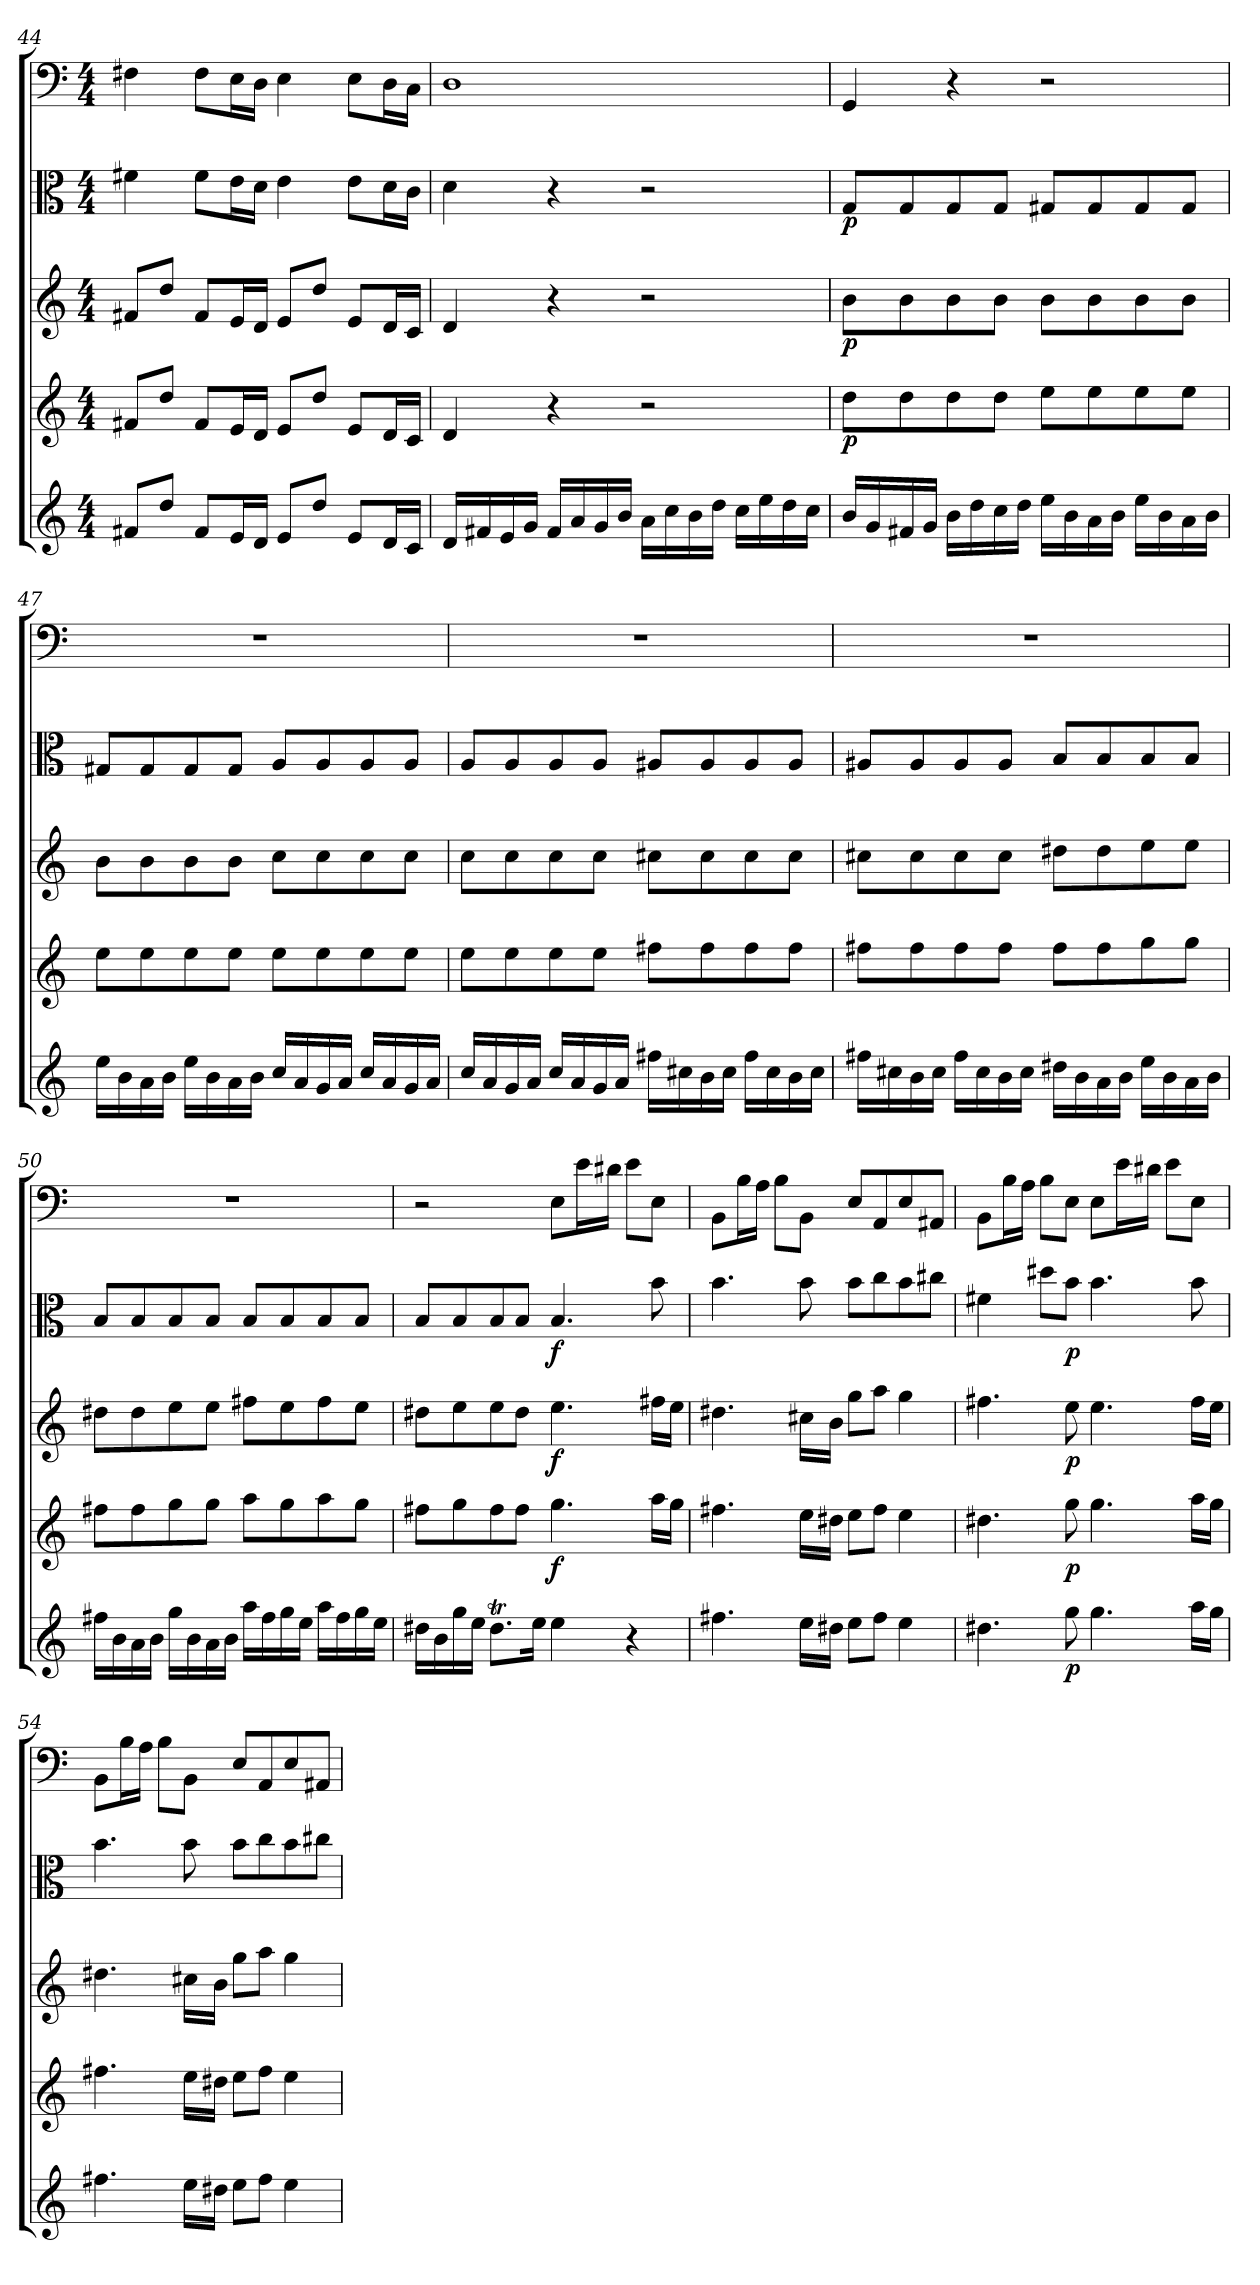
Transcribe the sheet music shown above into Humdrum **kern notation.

**kern	**dynam	**kern	**dynam	**kern	**dynam	**kern	**dynam	**kern
*part5	*part5	*part4	*part4	*part3	*part3	*part2	*part2	*part1
*staff5	*staff5	*staff4	*staff4	*staff3	*staff3	*staff2	*staff2	*staff1
*clefG2	*	*clefG2	*	*clefG2	*	*clefC3	*	*clefF4
*k[]	*	*k[]	*	*k[]	*	*k[]	*	*k[]
*C:	*	*C:	*	*C:	*	*C:	*	*C:
*M4/4	*	*M4/4	*	*M4/4	*	*M4/4	*	*M4/4
=44	=44	=44	=44	=44	=44	=44	=44	=44
8f#X/L	.	8f#X/L	.	8f#X/L	.	4f#X\	.	4F#X\
8dd/J	.	8dd/J	.	8dd/J	.	.	.	.
8f#/L	.	8f#/L	.	8f#/L	.	8f#\L	.	8F#\L
16e/L	.	16e/L	.	16e/L	.	16e\L	.	16E\L
16d/JJ	.	16d/JJ	.	16d/JJ	.	16d\JJ	.	16D\JJ
8e/L	.	8e/L	.	8e/L	.	4e\	.	4E\
8dd/J	.	8dd/J	.	8dd/J	.	.	.	.
8e/L	.	8e/L	.	8e/L	.	8e\L	.	8E\L
16d/L	.	16d/L	.	16d/L	.	16d\L	.	16D\L
16c/JJ	.	16c/JJ	.	16c/JJ	.	16c\JJ	.	16C\JJ
=45	=45	=45	=45	=45	=45	=45	=45	=45
16d/LL	.	4d/	.	4d/	.	4d\	.	1D\
16f#X/	.	.	.	.	.	.	.	.
16e/	.	.	.	.	.	.	.	.
16g/JJ	.	.	.	.	.	.	.	.
16f#/LL	.	4r	.	4r	.	4r	.	.
16a/	.	.	.	.	.	.	.	.
16g/	.	.	.	.	.	.	.	.
16b/JJ	.	.	.	.	.	.	.	.
16a\LL	.	2r	.	2r	.	2r	.	.
16cc\	.	.	.	.	.	.	.	.
16b\	.	.	.	.	.	.	.	.
16dd\JJ	.	.	.	.	.	.	.	.
16cc\LL	.	.	.	.	.	.	.	.
16ee\	.	.	.	.	.	.	.	.
16dd\	.	.	.	.	.	.	.	.
16cc\JJ	.	.	.	.	.	.	.	.
=46	=46	=46	=46	=46	=46	=46	=46	=46
16b/LL	.	8dd\L	p	8b\L	p	8G/L	p	4GG/
16g/	.	.	.	.	.	.	.	.
16f#X/	.	8dd\	.	8b\	.	8G/	.	.
16g/JJ	.	.	.	.	.	.	.	.
16b\LL	.	8dd\	.	8b\	.	8G/	.	4r
16dd\	.	.	.	.	.	.	.	.
16cc\	.	8dd\J	.	8b\J	.	8G/J	.	.
16dd\JJ	.	.	.	.	.	.	.	.
16ee\LL	.	8ee\L	.	8b\L	.	8G#X/L	.	2r
16b\	.	.	.	.	.	.	.	.
16a\	.	8ee\	.	8b\	.	8G#/	.	.
16b\JJ	.	.	.	.	.	.	.	.
16ee\LL	.	8ee\	.	8b\	.	8G#/	.	.
16b\	.	.	.	.	.	.	.	.
16a\	.	8ee\J	.	8b\J	.	8G#/J	.	.
16b\JJ	.	.	.	.	.	.	.	.
=47	=47	=47	=47	=47	=47	=47	=47	=47
16ee\LL	.	8ee\L	.	8b\L	.	8G#X/L	.	1r
16b\	.	.	.	.	.	.	.	.
16a\	.	8ee\	.	8b\	.	8G#/	.	.
16b\JJ	.	.	.	.	.	.	.	.
16ee\LL	.	8ee\	.	8b\	.	8G#/	.	.
16b\	.	.	.	.	.	.	.	.
16a\	.	8ee\J	.	8b\J	.	8G#/J	.	.
16b\JJ	.	.	.	.	.	.	.	.
16cc/LL	.	8ee\L	.	8cc\L	.	8A/L	.	.
16a/	.	.	.	.	.	.	.	.
16g/	.	8ee\	.	8cc\	.	8A/	.	.
16a/JJ	.	.	.	.	.	.	.	.
16cc/LL	.	8ee\	.	8cc\	.	8A/	.	.
16a/	.	.	.	.	.	.	.	.
16g/	.	8ee\J	.	8cc\J	.	8A/J	.	.
16a/JJ	.	.	.	.	.	.	.	.
=48	=48	=48	=48	=48	=48	=48	=48	=48
16cc/LL	.	8ee\L	.	8cc\L	.	8A/L	.	1r
16a/	.	.	.	.	.	.	.	.
16g/	.	8ee\	.	8cc\	.	8A/	.	.
16a/JJ	.	.	.	.	.	.	.	.
16cc/LL	.	8ee\	.	8cc\	.	8A/	.	.
16a/	.	.	.	.	.	.	.	.
16g/	.	8ee\J	.	8cc\J	.	8A/J	.	.
16a/JJ	.	.	.	.	.	.	.	.
16ff#X\LL	.	8ff#X\L	.	8cc#X\L	.	8A#X/L	.	.
16cc#X\	.	.	.	.	.	.	.	.
16b\	.	8ff#\	.	8cc#\	.	8A#/	.	.
16cc#\JJ	.	.	.	.	.	.	.	.
16ff#\LL	.	8ff#\	.	8cc#\	.	8A#/	.	.
16cc#\	.	.	.	.	.	.	.	.
16b\	.	8ff#\J	.	8cc#\J	.	8A#/J	.	.
16cc#\JJ	.	.	.	.	.	.	.	.
=49	=49	=49	=49	=49	=49	=49	=49	=49
16ff#X\LL	.	8ff#X\L	.	8cc#X\L	.	8A#X/L	.	1r
16cc#X\	.	.	.	.	.	.	.	.
16b\	.	8ff#\	.	8cc#\	.	8A#/	.	.
16cc#\JJ	.	.	.	.	.	.	.	.
16ff#\LL	.	8ff#\	.	8cc#\	.	8A#/	.	.
16cc#\	.	.	.	.	.	.	.	.
16b\	.	8ff#\J	.	8cc#\J	.	8A#/J	.	.
16cc#\JJ	.	.	.	.	.	.	.	.
16dd#X\LL	.	8ff#\L	.	8dd#X\L	.	8B/L	.	.
16b\	.	.	.	.	.	.	.	.
16a\	.	8ff#\	.	8dd#\	.	8B/	.	.
16b\JJ	.	.	.	.	.	.	.	.
16ee\LL	.	8gg\	.	8ee\	.	8B/	.	.
16b\	.	.	.	.	.	.	.	.
16a\	.	8gg\J	.	8ee\J	.	8B/J	.	.
16b\JJ	.	.	.	.	.	.	.	.
=50	=50	=50	=50	=50	=50	=50	=50	=50
16ff#X\LL	.	8ff#X\L	.	8dd#X\L	.	8B/L	.	1r
16b\	.	.	.	.	.	.	.	.
16a\	.	8ff#\	.	8dd#\	.	8B/	.	.
16b\JJ	.	.	.	.	.	.	.	.
16gg\LL	.	8gg\	.	8ee\	.	8B/	.	.
16b\	.	.	.	.	.	.	.	.
16a\	.	8gg\J	.	8ee\J	.	8B/J	.	.
16b\JJ	.	.	.	.	.	.	.	.
16aa\LL	.	8aa\L	.	8ff#X\L	.	8B/L	.	.
16ff#\	.	.	.	.	.	.	.	.
16gg\	.	8gg\	.	8ee\	.	8B/	.	.
16ee\JJ	.	.	.	.	.	.	.	.
16aa\LL	.	8aa\	.	8ff#\	.	8B/	.	.
16ff#\	.	.	.	.	.	.	.	.
16gg\	.	8gg\J	.	8ee\J	.	8B/J	.	.
16ee\JJ	.	.	.	.	.	.	.	.
=51	=51	=51	=51	=51	=51	=51	=51	=51
16dd#X\LL	.	8ff#X\L	.	8dd#X\L	.	8B/L	.	2r
16b\	.	.	.	.	.	.	.	.
16gg\	.	8gg\	.	8ee\	.	8B/	.	.
16ee\JJ	.	.	.	.	.	.	.	.
8.dd#t\L	.	8ff#\	.	8ee\	.	8B/	.	.
.	.	8ff#\J	.	8dd#\J	.	8B/J	.	.
16ee\Jk	.	.	.	.	.	.	.	.
4ee\	.	4.gg\	f	4.ee\	f	4.B/	f	8E\L
.	.	.	.	.	.	.	.	16e\L
.	.	.	.	.	.	.	.	16d#X\JJ
4r	.	.	.	.	.	.	.	8e\L
.	.	16aa\LL	.	16ff#X\LL	.	8b\	.	8E\J
.	.	16gg\JJ	.	16ee\JJ	.	.	.	.
=52	=52	=52	=52	=52	=52	=52	=52	=52
4.ff#X\	.	4.ff#X\	.	4.dd#X\	.	4.b\	.	8BB\L
.	.	.	.	.	.	.	.	16B\L
.	.	.	.	.	.	.	.	16A\JJ
.	.	.	.	.	.	.	.	8B\L
16ee\LL	.	16ee\LL	.	16cc#X\LL	.	8b\	.	8BB\J
16dd#X\JJ	.	16dd#X\JJ	.	16b\JJ	.	.	.	.
8ee\L	.	8ee\L	.	8gg\L	.	8b\L	.	8E/L
8ff#\J	.	8ff#\J	.	8aa\J	.	8cc\	.	8AA/
4ee\	.	4ee\	.	4gg\	.	8b\	.	8E/
.	.	.	.	.	.	8cc#X\J	.	8AA#X/J
=53	=53	=53	=53	=53	=53	=53	=53	=53
4.dd#X\	.	4.dd#X\	.	4.ff#X\	.	4f#X\	.	8BB\L
.	.	.	.	.	.	.	.	16B\L
.	.	.	.	.	.	.	.	16A\JJ
.	.	.	.	.	.	8dd#X\L	.	8B\L
8gg\	p	8gg\	p	8ee\	p	8b\J	p	8E\J
4.gg\	.	4.gg\	.	4.ee\	.	4.b\	.	8E\L
.	.	.	.	.	.	.	.	16e\L
.	.	.	.	.	.	.	.	16d#X\JJ
.	.	.	.	.	.	.	.	8e\L
16aa\LL	.	16aa\LL	.	16ff#\LL	.	8b\	.	8E\J
16gg\JJ	.	16gg\JJ	.	16ee\JJ	.	.	.	.
=54	=54	=54	=54	=54	=54	=54	=54	=54
4.ff#X\	.	4.ff#X\	.	4.dd#X\	.	4.b\	.	8BB\L
.	.	.	.	.	.	.	.	16B\L
.	.	.	.	.	.	.	.	16A\JJ
.	.	.	.	.	.	.	.	8B\L
16ee\LL	.	16ee\LL	.	16cc#X\LL	.	8b\	.	8BB\J
16dd#X\JJ	.	16dd#X\JJ	.	16b\JJ	.	.	.	.
8ee\L	.	8ee\L	.	8gg\L	.	8b\L	.	8E/L
8ff#\J	.	8ff#\J	.	8aa\J	.	8cc\	.	8AA/
4ee\	.	4ee\	.	4gg\	.	8b\	.	8E/
.	.	.	.	.	.	8cc#X\J	.	8AA#X/J
=	=	=	=	=	=	=	=	=
*-	*-	*-	*-	*-	*-	*-	*-	*-
